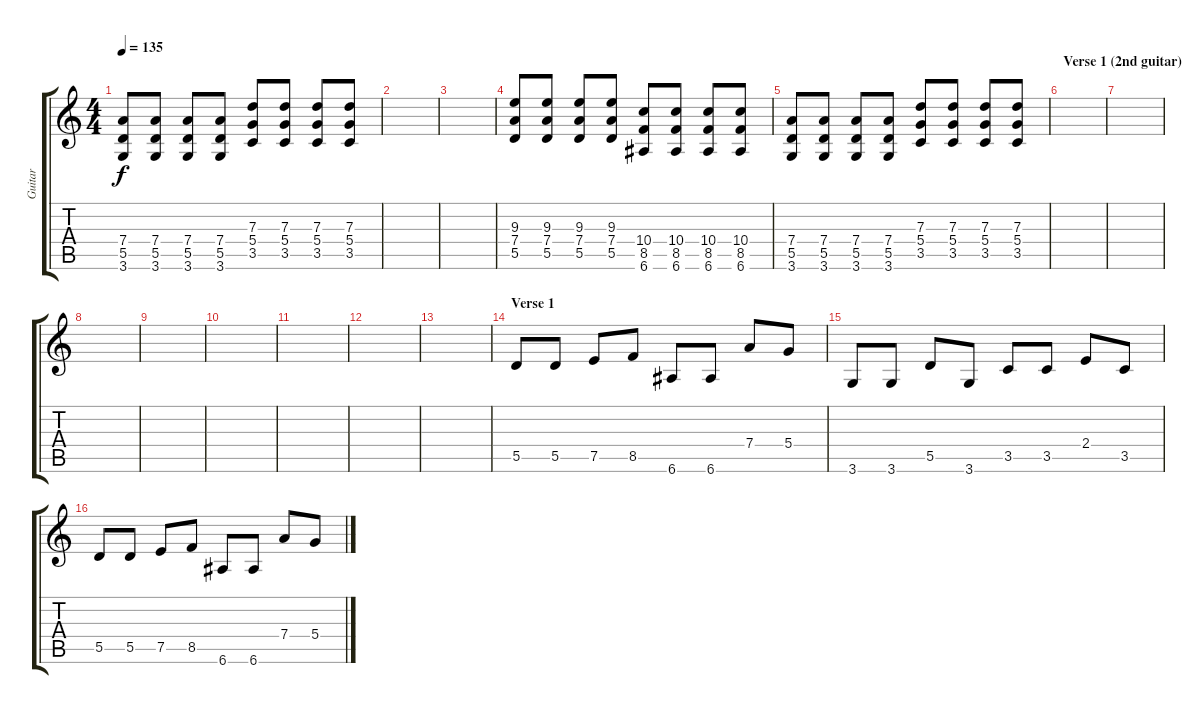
\track ("Guitar" "Guitar") {instrument distortionguitar}
\staff {score tabs}
\tuning (E4 B3 G3 D3 A2 E2) {hide}
\ts (4 4)
\tempo 135
\clef g2
\ks c
(7.4 5.5 3.6).8{dy f} (7.4 5.5 3.6).8 (7.4 5.5 3.6).8 (7.4 5.5 3.6).8 (7.3 5.4 3.5).8 (7.3 5.4 3.5).8 (7.3 5.4 3.5).8 (7.3 5.4 3.5).8 |
|
|
(9.3 7.4 5.5).8 (9.3 7.4 5.5).8 (9.3 7.4 5.5).8 (9.3 7.4 5.5).8 (10.4 8.5 6.6).8 (10.4 8.5 6.6).8 (10.4 8.5 6.6).8 (10.4 8.5 6.6).8 |
(7.4 5.5 3.6).8 (7.4 5.5 3.6).8 (7.4 5.5 3.6).8 (7.4 5.5 3.6).8 (7.3 5.4 3.5).8 (7.3 5.4 3.5).8 (7.3 5.4 3.5).8 (7.3 5.4 3.5).8 |
\section ("" "Verse 1 (2nd guitar)")
|
|
|
|
|
|
|
|
\section ("" "Verse 1")
5.5.8 5.5.8 7.5.8 8.5.8 6.6.8 6.6.8 7.4.8 5.4.8 |
3.6.8 3.6.8 5.5.8 3.6.8 3.5.8 3.5.8 2.4.8 3.5.8 |
5.5.8 5.5.8 7.5.8 8.5.8 6.6.8 6.6.8 7.4.8 5.4.8
